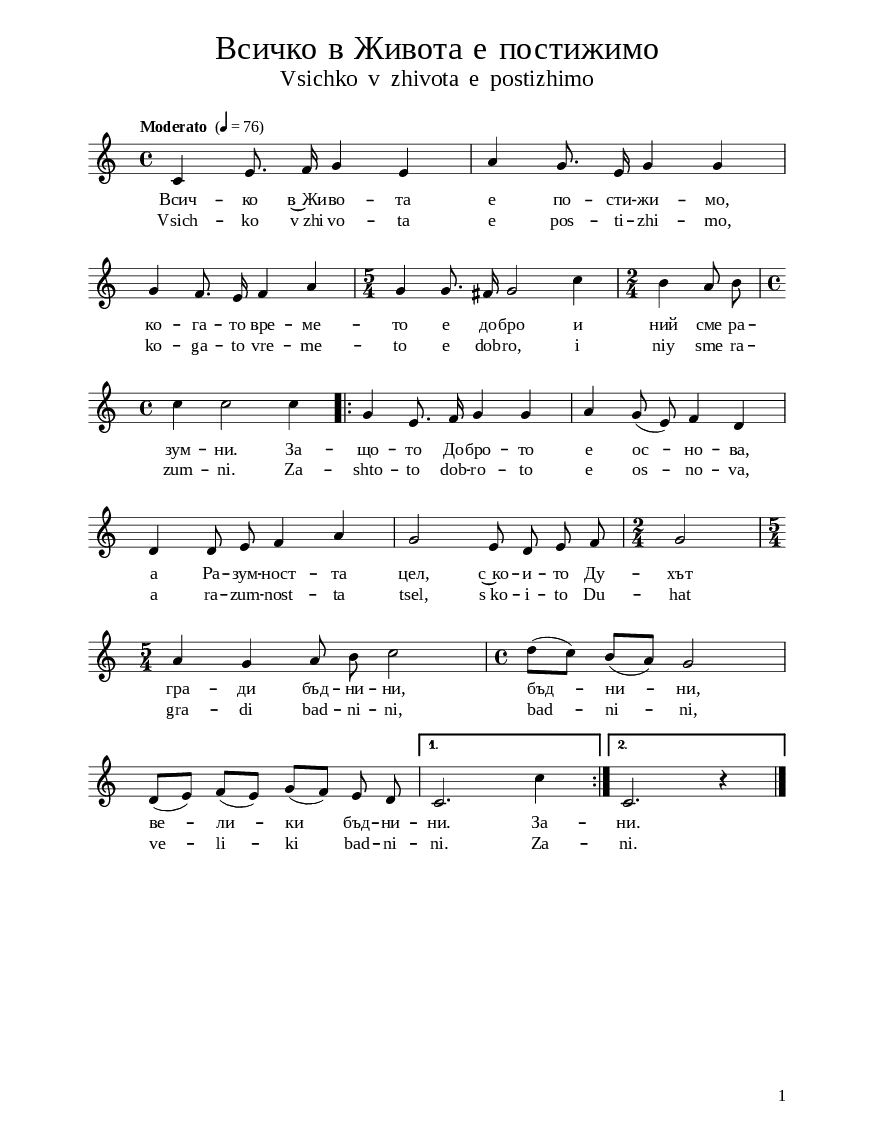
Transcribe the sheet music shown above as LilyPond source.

\version "2.20.0"

\paper {
  #(set-paper-size "a5")
}

\bookpart {
\paper {
  print-all-headers = ##t
  print-page-number = ##t
  print-first-page-number = ##t

  % put page numbers on the bottom
  oddHeaderMarkup = \markup ""
  evenHeaderMarkup = \markup ""
  oddFooterMarkup = \markup
    \fill-line {
      ""
      \on-the-fly #print-page-number-check-first \fromproperty #'page:page-number-string
    }
  evenFooterMarkup = \markup
    \fill-line {
      \on-the-fly #print-page-number-check-first \fromproperty #'page:page-number-string
      ""
    }

  left-margin = 1.5\cm
  right-margin = 1.5\cm
  top-margin = 1.6\cm
  bottom-margin = 1.2\cm
  ragged-bottom = ##t % do not spread the staves to fill the whole vertical space

  % change lyrics and titles font (affects notes also)
  fonts =
    #(make-pango-font-tree
     "Times New Roman"
     "DejaVu Sans"
     "DejaVu Sans Mono"
     (/ (* staff-height pt) 3.6))

  % change distance between staves
  system-system-spacing =
    #'((basic-distance . 12)
       (minimum-distance . 6)
       (padding . 1)
       (stretchability . 12))
}

\header {
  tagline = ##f
}

\score{
  \layout { 
    indent = 0.0\cm % remove first line indentation
    %ragged-last = ##t % do not spread last line to fill the whole space
    \context {
      \Score
      \omit BarNumber %remove bar numbers
    } % context

    \context { % change staff size
      \Staff
      fontSize = #+0 % affects notes size only
      \override StaffSymbol #'staff-space = #(magstep -3)
      \override StaffSymbol #'thickness = #0.5
      \override BarLine #'hair-thickness = #1
      %\override StaffSymbol #'ledger-line-thickness = #'(0 . 0)
    }

    \context { % adjust space between staff and lyrics and between the two lyric lines
      \Lyrics
      \override VerticalAxisGroup.nonstaff-relatedstaff-spacing = #'((basic-distance . 4.5))
      \override VerticalAxisGroup.nonstaff-nonstaff-spacing = #'((minimum-distance . 2))
    }
  } % layout
  
    \new Voice \absolute  {
    \clef treble
    \key c \major
    \time 4/4 
    %\tempo "Moderato" 8 = 160
    \tempo \markup { % make tempo note smaller
      \concat { "Moderato " \normal-text { " (" }
          \teeny \general-align #Y #DOWN \note #"4" #0.8
          \normal-text { " = 76)" }
      }
    }
    \autoBeamOff

c'4 e'8. f'16 g'4 e' | a'4 g'8. e'16 g'4 g' \break |

g'4 f'8. e'16 f'4 a' | \time 5/4  g'4 g'8. fis'16 g'2 c''4 | \time 2/4  b'4 a'8 b' \break |

\time 4/4  c''4 c''2 c''4 \repeat volta 2 { g'4 e'8. f'16 g'4 g' | a'4 g'8 ( e' ) f'4 d' | \break
                                            
d'4 d'8 e' f'4 a' g'2 e'8 d' e' f' | \time 2/4  g'2 | \break
 
 \time 5/4  a'4 g' a'8 b' c''2 | \time 4/4  d''8 [( c'' )] b' [( a' )] g'2 \break 

 d'8  [( e' )] f' [( e' )] g' [( f' )] e' d' } \alternative { { | c'2. c''4 | } {c'2. r4 } } \bar "|."
  }
  
  \addlyrics {Всич -- ко
  в~Жи -- во -- та е по -- сти -- жи -- мо, ко --
  га -- то вре -- ме -- то е до -- бро и ний сме
  ра -- зум -- ни. За -- що -- то До -- бро -- то
  е ос -- но -- ва, а Ра -- зум -- ност -- та 
  цел, с~ко -- и -- то Ду -- хът гра -- ди бъд --
  ни -- ни, бъд -- ни -- ни, ве -- ли -- ки бъд --
  ни -- ни. За -- ни.}
  \addlyrics {Vsich -- ko
  v_zhi -- vo -- ta e pos -- ti -- zhi -- mo, ko -- ga -- to vre
  -- me -- to e dob -- ro, i niy sme ra -- zum -- ni. Za -- shto
  -- to dob -- ro -- to e os -- no -- va, a ra -- zum -- nost -- ta
  tsel, s_ko -- i -- to Du -- hat gra -- di bad -- ni -- ni,
  bad -- ni -- ni, ve -- li -- ki bad -- ni -- ni. Za -- ni.}
  
  \header {
    title = \markup \column \normal-text \fontsize #2.5 {
              \center-align
              \line { Всичко в Живота е постижимо }
              \vspace #-0.6
              \center-align
              \line \fontsize #-3 { Vsichko v zhivota e postizhimo }
              \vspace #-0.8
              \center-align
              \line \fontsize #-3 { " " }
            }
  }
  
  \midi{}

} % score



\pageBreak

% include foreign translation(s) of the song
\version "2.20.0"

\markup \fill-line { \fontsize #6 "Alles im Leben ist erreichbar" }
\markup \null
\markup \null
\markup \fontsize #+2.5 {
    \hspace #18
    \override #'(baseline-skip . 2)
    
        \column {
     \line { " " }      
  \line { " "   Alles im Leben ist erreichbar, }

 \line { " " wenn die Zeit gut ist  }

 \line { " " und wir vernünftig sind. }

 \line { " " Denn das Gute ist ein Grund  }

 \line { " " und die Vernünftigkeit ein Ziel,  }

 \line { " " mit der der Geist die Zukunft, }

 \line { " " die große Zukunft, errichtet. }
       
    }
    
    
}
        


} % bookpart
